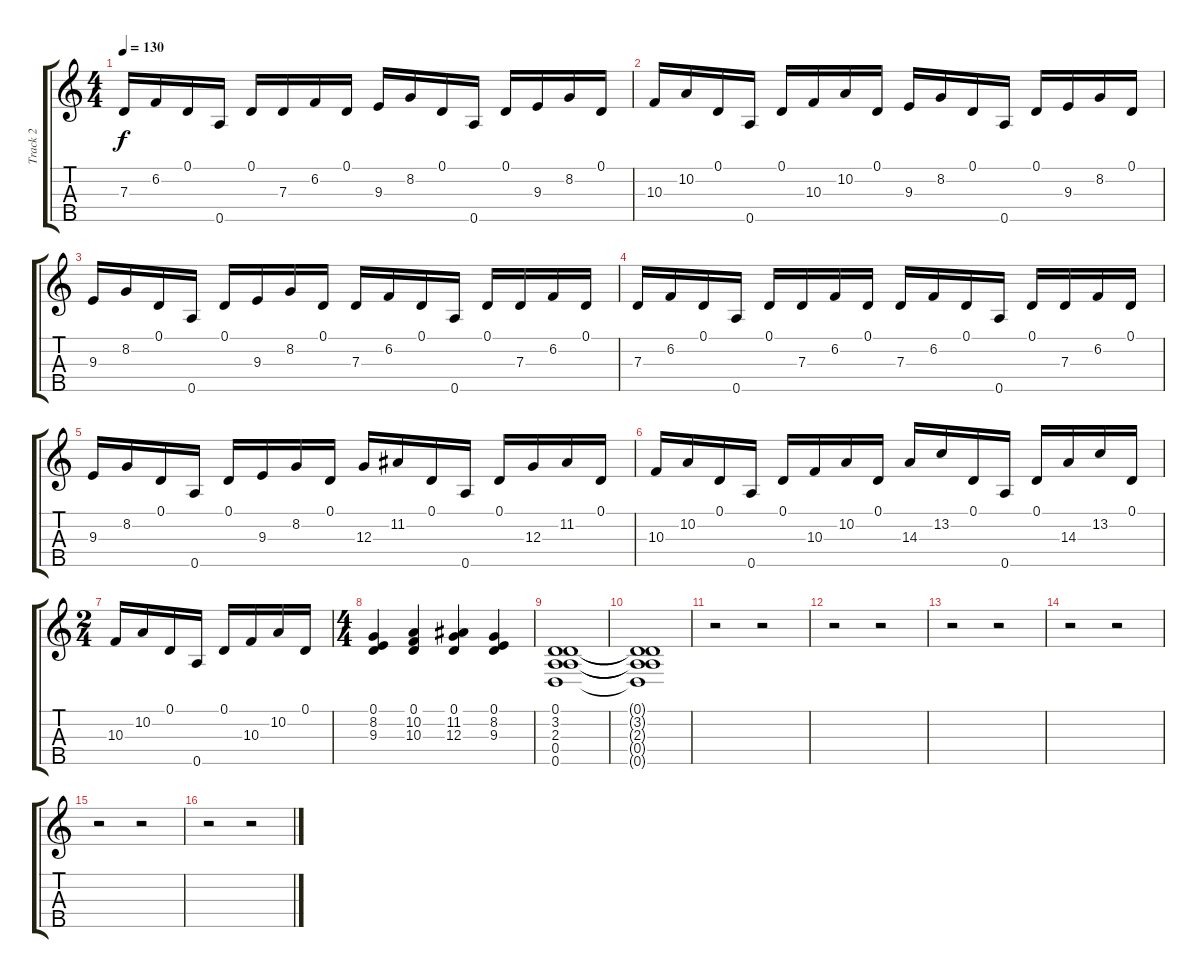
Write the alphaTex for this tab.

\track ("Track 2" "Track 2") {instrument banjo}
\staff {score tabs}
\tuning (D3 B2 G2 D2 A2) {hide}
\displaytranspose 12
\ts (4 4)
\tempo 130
\clef g2
\ks c
7.3.16{dy f} 6.2.16 0.1.16 0.5.16 0.1.16 7.3.16 6.2.16 0.1.16 9.3.16 8.2.16 0.1.16 0.5.16 0.1.16 9.3.16 8.2.16 0.1.16 |
10.3.16 10.2.16 0.1.16 0.5.16 0.1.16 10.3.16 10.2.16 0.1.16 9.3.16 8.2.16 0.1.16 0.5.16 0.1.16 9.3.16 8.2.16 0.1.16 |
9.3.16 8.2.16 0.1.16 0.5.16 0.1.16 9.3.16 8.2.16 0.1.16 7.3.16 6.2.16 0.1.16 0.5.16 0.1.16 7.3.16 6.2.16 0.1.16 |
7.3.16 6.2.16 0.1.16 0.5.16 0.1.16 7.3.16 6.2.16 0.1.16 7.3.16 6.2.16 0.1.16 0.5.16 0.1.16 7.3.16 6.2.16 0.1.16 |
9.3.16 8.2.16 0.1.16 0.5.16 0.1.16 9.3.16 8.2.16 0.1.16 12.3.16 11.2.16 0.1.16 0.5.16 0.1.16 12.3.16 11.2.16 0.1.16 |
10.3.16 10.2.16 0.1.16 0.5.16 0.1.16 10.3.16 10.2.16 0.1.16 14.3.16 13.2.16 0.1.16 0.5.16 0.1.16 14.3.16 13.2.16 0.1.16 |
\ts (2 4)
10.3.16 10.2.16 0.1.16 0.5.16 0.1.16 10.3.16 10.2.16 0.1.16 |
\ts (4 4)
(0.1 8.2 9.3).4 (0.1 10.2 10.3).4 (0.1 11.2 12.3).4 (0.1 8.2 9.3).4 |
(0.1 3.2 2.3 0.4 0.5).1 |
(0.1{t} 3.2{t} 2.3{t} 0.4{t} 0.5{t}).1 |
r.2 r.2 |
r.2 r.2 |
r.2 r.2 |
r.2 r.2 |
r.2 r.2 |
r.2 r.2
